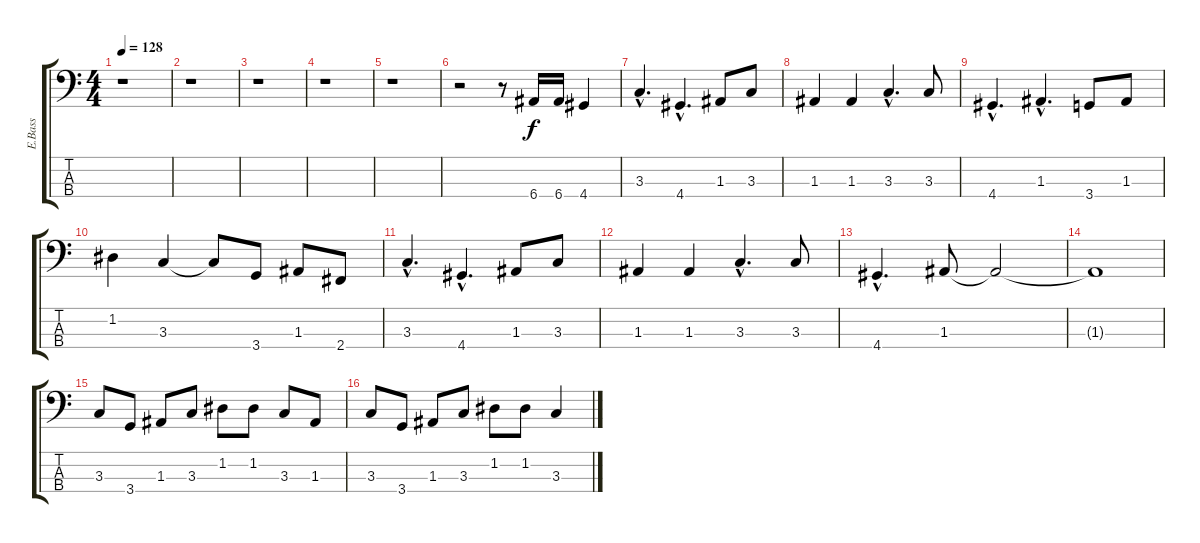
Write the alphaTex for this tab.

\track ("E.Bass" "E.Bass") {instrument electricbassfinger}
\staff {score tabs}
\tuning (G2 D2 A1 E1) {hide}
\ts (4 4)
\tempo 128
\clef f4
\ks c
r.1{dy f instrument electricbassfinger} |
r.1 |
r.1 |
r.1 |
r.1 |
r.2 r.8 6.4.16 6.4.16 4.4.4 |
3.3{hac}.4{d} 4.4{hac}.4{d} 1.3.8 3.3.8 |
1.3.4 1.3.4 3.3{hac}.4{d} 3.3.8 |
4.4{hac}.4{d} 1.3{hac}.4{d} 3.4.8 1.3.8 |
1.2.4 3.3.4 3.3{t}.8 3.4.8 1.3.8 2.4.8 |
3.3{hac}.4{d} 4.4{hac}.4{d} 1.3.8 3.3.8 |
1.3.4 1.3.4 3.3{hac}.4{d} 3.3.8 |
4.4{hac}.4{d} 1.3.8 1.3{t}.2 |
1.3{t}.1 |
3.3.8 3.4.8 1.3.8 3.3.8 1.2.8 1.2.8 3.3.8 1.3.8 |
3.3.8 3.4.8 1.3.8 3.3.8 1.2.8 1.2.8 3.3.4
